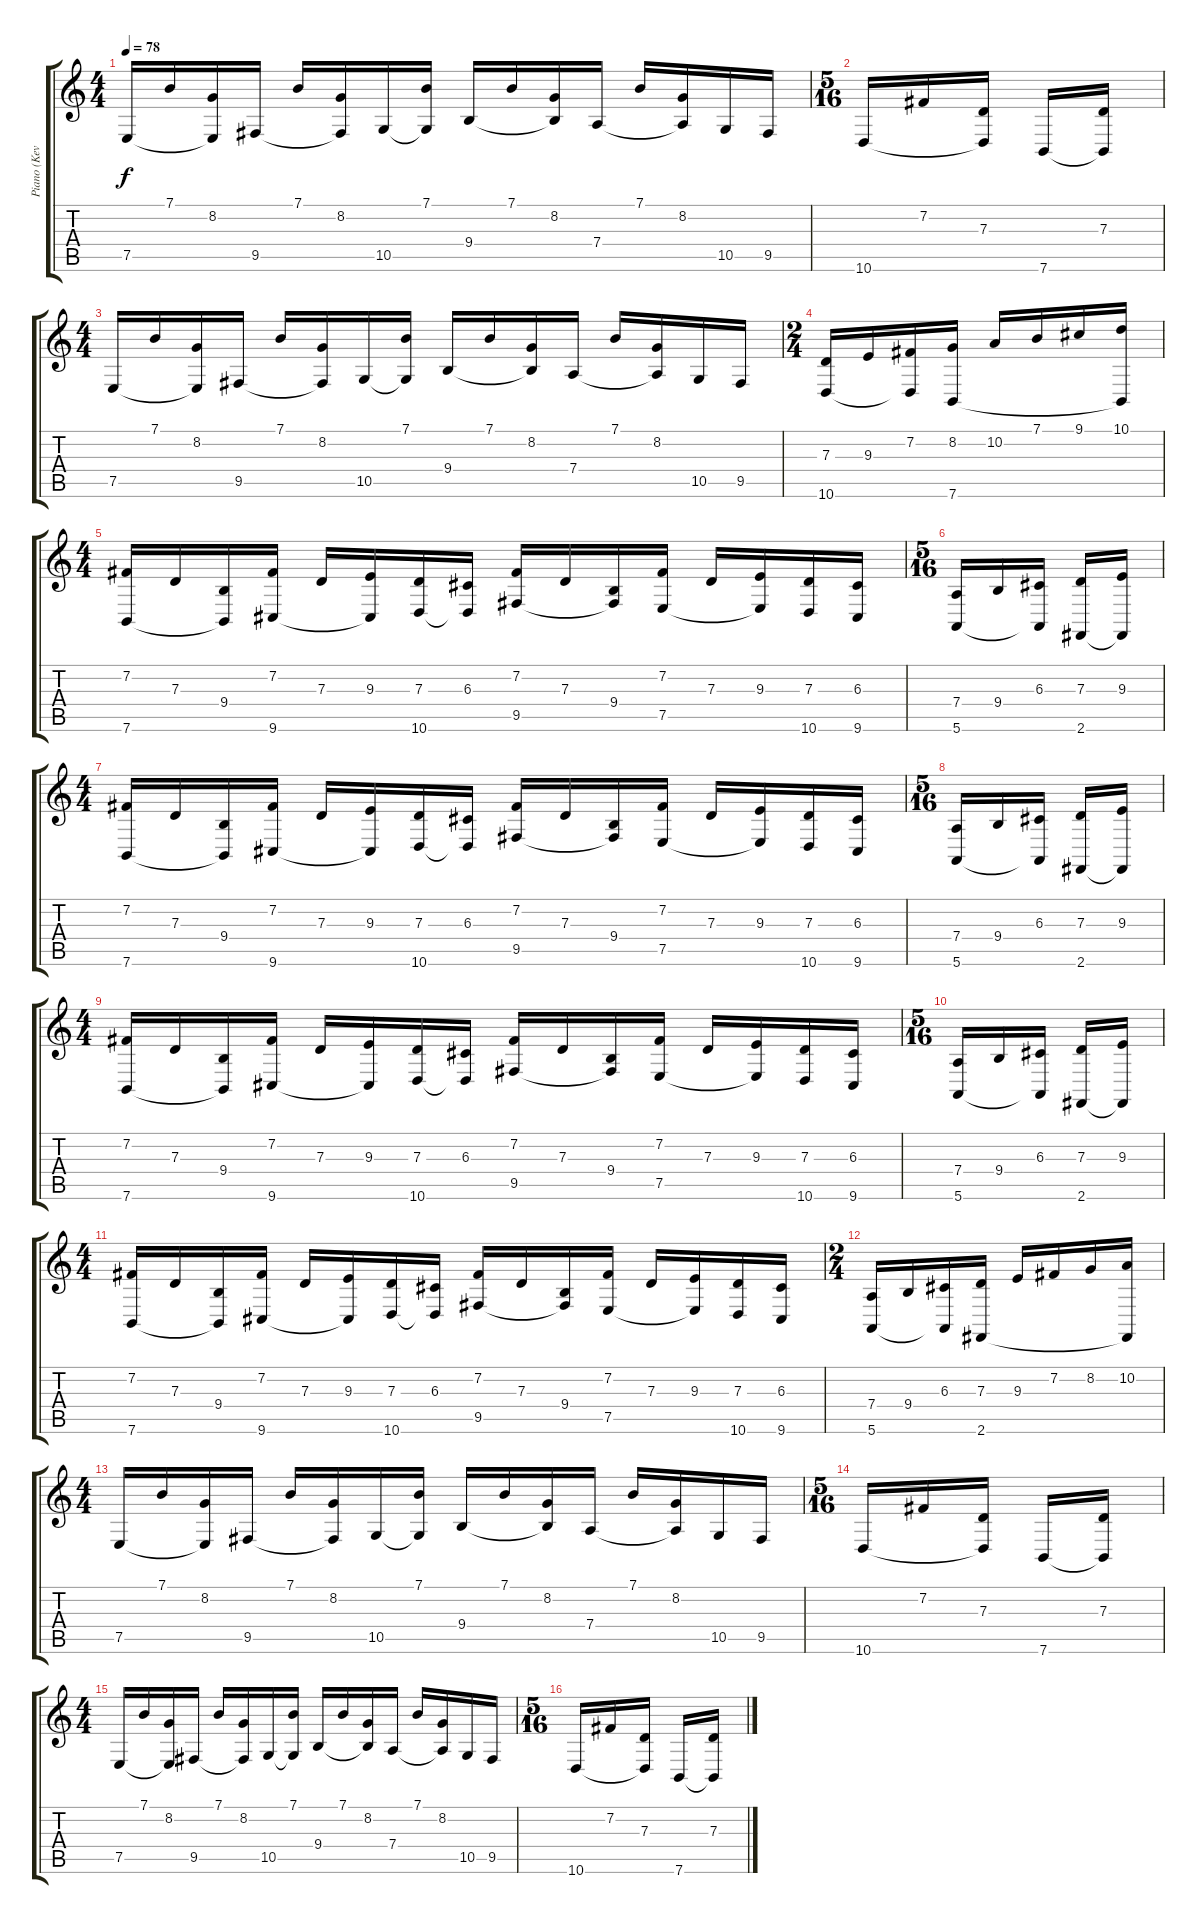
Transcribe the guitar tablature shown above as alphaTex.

\track ("Piano (Kevin Moore)" "Piano (Kev") {instrument acousticgrandpiano}
\staff {score tabs}
\tuning (E4 B3 G3 D3 A2 E2) {hide}
\ts (4 4)
\tempo 78
\clef g2
\ks c
7.5.16{dy f} 7.1.16 (8.2 7.5{t}).16 9.5.16 7.1.16 (8.2 9.5{t}).16 10.5.16 (7.1 10.5{t}).16 9.4.16 7.1.16 (8.2 9.4{t}).16 7.4.16 7.1.16 (8.2 7.4{t}).16 10.5.16 9.5.16 |
\ts (5 16)
10.6.16 7.2.16 (7.3 10.6{t}).16 7.6.16 (7.3 7.6{t}).16 |
\ts (4 4)
7.5.16 7.1.16 (8.2 7.5{t}).16 9.5.16 7.1.16 (8.2 9.5{t}).16 10.5.16 (7.1 10.5{t}).16 9.4.16 7.1.16 (8.2 9.4{t}).16 7.4.16 7.1.16 (8.2 7.4{t}).16 10.5.16 9.5.16 |
\ts (2 4)
(7.3 10.6).16 9.3.16 (7.2 10.6{t}).16 (8.2 7.6).16 10.2.16 7.1.16 9.1.16 (10.1 7.6{t}).16 |
\ts (4 4)
(7.2 7.6).16 7.3.16 (9.4 7.6{t}).16 (7.2 9.6).16 7.3.16 (9.3 9.6{t}).16 (7.3 10.6).16 (6.3 10.6{t}).16 (7.2 9.5).16 7.3.16 (9.4 9.5{t}).16 (7.2 7.5).16 7.3.16 (9.3 7.5{t}).16 (7.3 10.6).16 (6.3 9.6).16 |
\ts (5 16)
(7.4 5.6).16 9.4.16 (6.3 5.6{t}).16 (7.3 2.6).16 (9.3 2.6{t}).16 |
\ts (4 4)
(7.2 7.6).16 7.3.16 (9.4 7.6{t}).16 (7.2 9.6).16 7.3.16 (9.3 9.6{t}).16 (7.3 10.6).16 (6.3 10.6{t}).16 (7.2 9.5).16 7.3.16 (9.4 9.5{t}).16 (7.2 7.5).16 7.3.16 (9.3 7.5{t}).16 (7.3 10.6).16 (6.3 9.6).16 |
\ts (5 16)
(7.4 5.6).16 9.4.16 (6.3 5.6{t}).16 (7.3 2.6).16 (9.3 2.6{t}).16 |
\ts (4 4)
(7.2 7.6).16 7.3.16 (9.4 7.6{t}).16 (7.2 9.6).16 7.3.16 (9.3 9.6{t}).16 (7.3 10.6).16 (6.3 10.6{t}).16 (7.2 9.5).16 7.3.16 (9.4 9.5{t}).16 (7.2 7.5).16 7.3.16 (9.3 7.5{t}).16 (7.3 10.6).16 (6.3 9.6).16 |
\ts (5 16)
(7.4 5.6).16 9.4.16 (6.3 5.6{t}).16 (7.3 2.6).16 (9.3 2.6{t}).16 |
\ts (4 4)
(7.2 7.6).16 7.3.16 (9.4 7.6{t}).16 (7.2 9.6).16 7.3.16 (9.3 9.6{t}).16 (7.3 10.6).16 (6.3 10.6{t}).16 (7.2 9.5).16 7.3.16 (9.4 9.5{t}).16 (7.2 7.5).16 7.3.16 (9.3 7.5{t}).16 (7.3 10.6).16 (6.3 9.6).16 |
\ts (2 4)
(7.4 5.6).16 9.4.16 (6.3 5.6{t}).16 (7.3 2.6).16 9.3.16 7.2.16 8.2.16 (10.2 2.6{t}).16 |
\ts (4 4)
7.5.16 7.1.16 (8.2 7.5{t}).16 9.5.16 7.1.16 (8.2 9.5{t}).16 10.5.16 (7.1 10.5{t}).16 9.4.16 7.1.16 (8.2 9.4{t}).16 7.4.16 7.1.16 (8.2 7.4{t}).16 10.5.16 9.5.16 |
\ts (5 16)
10.6.16 7.2.16 (7.3 10.6{t}).16 7.6.16 (7.3 7.6{t}).16 |
\ts (4 4)
7.5.16 7.1.16 (8.2 7.5{t}).16 9.5.16 7.1.16 (8.2 9.5{t}).16 10.5.16 (7.1 10.5{t}).16 9.4.16 7.1.16 (8.2 9.4{t}).16 7.4.16 7.1.16 (8.2 7.4{t}).16 10.5.16 9.5.16 |
\ts (5 16)
10.6.16 7.2.16 (7.3 10.6{t}).16 7.6.16 (7.3 7.6{t}).16
